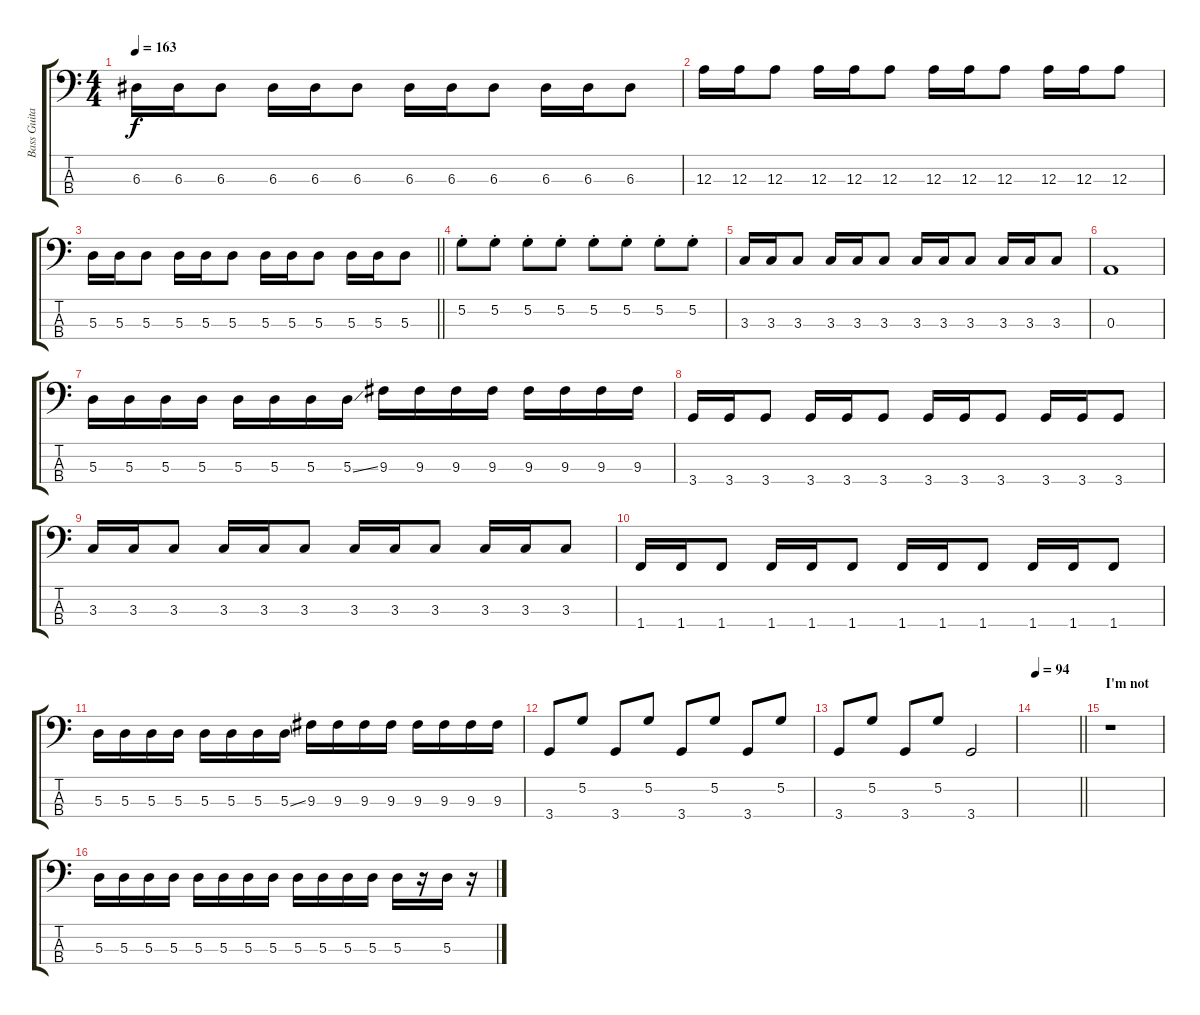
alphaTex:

\track ("Bass Guitar" "Bass Guita") {instrument electricbassfinger}
\staff {score tabs}
\tuning (G2 D2 A1 E1) {hide}
\ts (4 4)
\tempo 163
\clef f4
\ks c
6.3.16{dy f} 6.3.16 6.3.8 6.3.16 6.3.16 6.3.8 6.3.16 6.3.16 6.3.8 6.3.16 6.3.16 6.3.8 |
12.3.16 12.3.16 12.3.8 12.3.16 12.3.16 12.3.8 12.3.16 12.3.16 12.3.8 12.3.16 12.3.16 12.3.8 |
\barLineRight lightlight
5.3.16 5.3.16 5.3.8 5.3.16 5.3.16 5.3.8 5.3.16 5.3.16 5.3.8 5.3.16 5.3.16 5.3.8 |
5.2{st}.8 5.2{st}.8 5.2{st}.8 5.2{st}.8 5.2{st}.8 5.2{st}.8 5.2{st}.8 5.2{st}.8 |
3.3.16 3.3.16 3.3.8 3.3.16 3.3.16 3.3.8 3.3.16 3.3.16 3.3.8 3.3.16 3.3.16 3.3.8 |
0.3.1 |
5.3.16 5.3.16 5.3.16 5.3.16 5.3.16 5.3.16 5.3.16 5.3{ss}.16 9.3.16 9.3.16 9.3.16 9.3.16 9.3.16 9.3.16 9.3.16 9.3.16 |
3.4.16 3.4.16 3.4.8 3.4.16 3.4.16 3.4.8 3.4.16 3.4.16 3.4.8 3.4.16 3.4.16 3.4.8 |
3.3.16 3.3.16 3.3.8 3.3.16 3.3.16 3.3.8 3.3.16 3.3.16 3.3.8 3.3.16 3.3.16 3.3.8 |
1.4.16 1.4.16 1.4.8 1.4.16 1.4.16 1.4.8 1.4.16 1.4.16 1.4.8 1.4.16 1.4.16 1.4.8 |
5.3.16 5.3.16 5.3.16 5.3.16 5.3.16 5.3.16 5.3.16 5.3{ss}.16 9.3.16 9.3.16 9.3.16 9.3.16 9.3.16 9.3.16 9.3.16 9.3.16 |
3.4.8 5.2.8 3.4.8 5.2.8 3.4.8 5.2.8 3.4.8 5.2.8 |
3.4.8 5.2.8 3.4.8 5.2.8 3.4.2 |
\tempo 94
\barLineRight lightlight
|
\section ("" "I'm not")
r.1{volume 8} |
5.3.16{volume 10} 5.3.16 5.3.16 5.3.16 5.3.16 5.3.16 5.3.16 5.3.16 5.3.16 5.3.16 5.3.16 5.3.16 5.3.16 r.16 5.3.16 r.16
